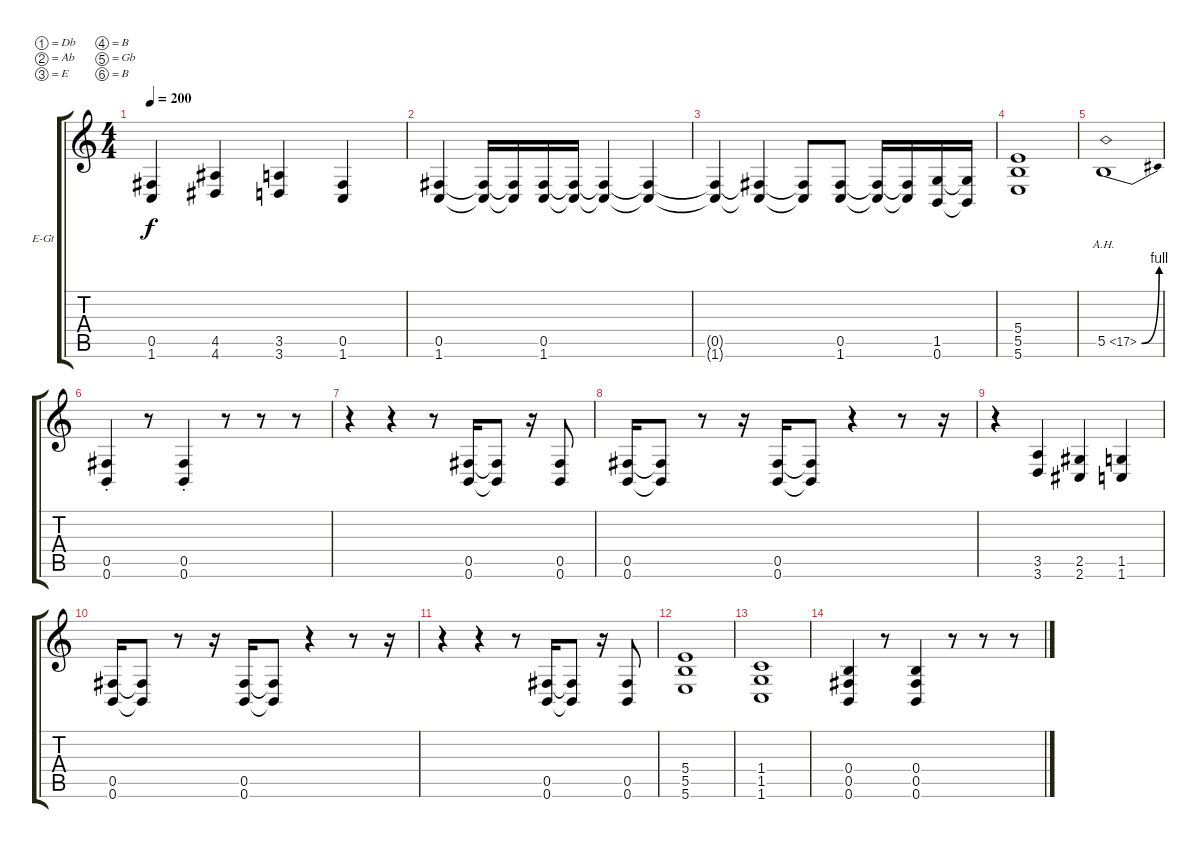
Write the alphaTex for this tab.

\defaultSystemsLayout 4
\bracketExtendMode groupsimilarinstruments
\firstSystemTrackNameOrientation horizontal
\otherSystemsTrackNameOrientation horizontal
\track ("Electric Guitar" "E-Gt") {instrument distortionguitar}
\staff {score tabs}
\tuning (Db4 Ab3 E3 B2 Gb2 B1)
\ts (4 4)
\tempo 200
\clef g2
\ks c
(0.5{t} 1.6{t}).4{dy f} (4.5 4.6).4 (3.6 3.5).4 (0.5 1.6).4 |
(1.6 0.5).4 (1.6{t} 0.5{t}).16 (1.6{t} 0.5{t}).16 (0.5 1.6).16 (0.5{t} 1.6{t}).16 (0.5{t} 1.6{t}).4 (0.5{t} 1.6{t}).4 |
(0.5{t} 1.6{t}).4 (0.5{t} 1.6{t}).4 (0.5{t} 1.6{t}).8 (0.5 1.6).8 (0.5{t} 1.6{t}).16 (0.5{t} 1.6{t}).16 (1.5 0.6).16 (1.5{t} 0.6{t}).16 |
(5.5 5.6 5.4).1 |
5.5{be (bend 0 0 45.6 4) ah 12}.1 |
(0.5{st} 0.6{st}).4 r.8 (0.6{st} 0.5{st}).4 r.8 r.8 r.8 |
r.4 r.4 r.8 (0.5 0.6).16 (0.5{t} 0.6{t}).8 r.16 (0.5 0.6).8 |
(0.6 0.5).16 (0.6{t} 0.5{t}).8 r.8 r.16 (0.5 0.6).16 (0.5{t} 0.6{t}).8 r.4 r.8 r.16 |
r.4 (3.6 3.5).4 (2.5 2.6).4 (1.6 1.5).4 |
(0.5 0.6).16 (0.5{t} 0.6{t}).8 r.8 r.16 (0.6 0.5).16 (0.6{t} 0.5{t}).8 r.4 r.8 r.16 |
r.4 r.4 r.8 (0.5 0.6).16 (0.5{t} 0.6{t}).8 r.16 (0.5 0.6).8 |
(5.4 5.5 5.6).1 |
(1.6 1.5 1.4).1 |
(0.4 0.5 0.6).4 r.8 (0.6 0.5 0.4).4 r.8 r.8 r.8
